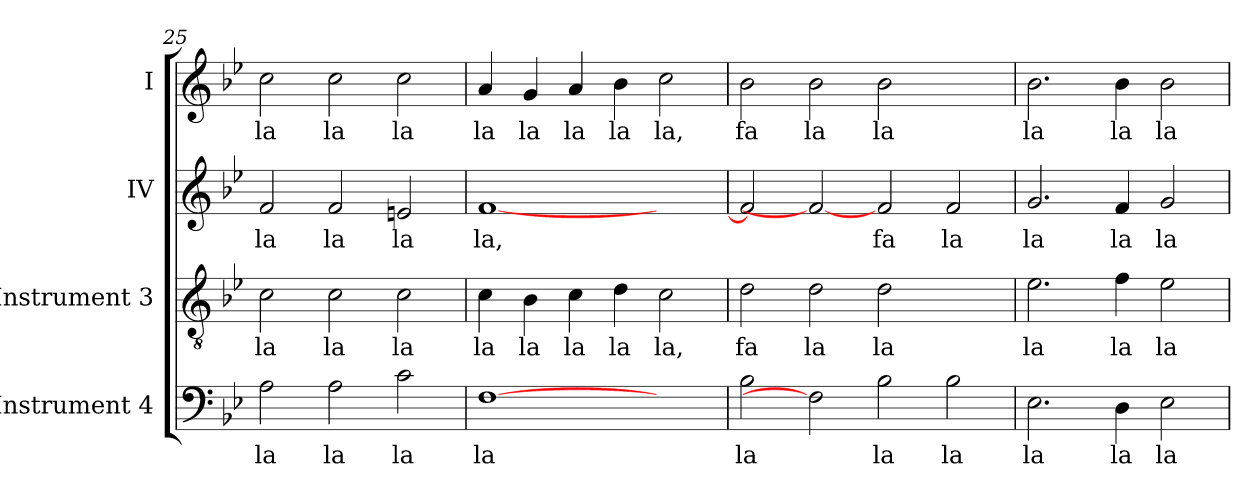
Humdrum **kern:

**kern	**text	**kern	**text	**kern	**text	**kern	**text
*part4	*part4	*part3	*part3	*part2	*part2	*part1	*part1
*staff4	*staff4	*staff3	*staff3	*staff2	*staff2	*staff1	*staff1
*I"Instrument 4	*	*I"Instrument 3	*	*I"IV	*	*I"I	*
!!LO:LB:g=z
*clefF4	*	*clefGv2	*	*clefG2	*	*clefG2	*
*k[b-e-]	*	*k[b-e-]	*	*k[b-e-]	*	*k[b-e-]	*
*B-:	*	*B-:	*	*B-:	*	*B-:	*
=25	=25	=25	=25	=25	=25	=25	=25
!	!LO:LY:b:cj	!	!LO:LY:b:cj	!	!LO:LY:b:cj	!	!LO:LY:b:cj
2A\	la	2c\	la	2f/	la	2cc\	la
!	!LO:LY:b:cj	!	!LO:LY:b:cj	!	!LO:LY:b:cj	!	!LO:LY:b:cj
2A\	la	2c\	la	2f/	la	2cc\	la
!	!LO:LY:b:cj	!	!LO:LY:b:cj	!	!LO:LY:b:cj	!	!LO:LY:b:cj
2c\	la	2c\	la	2en/	la	2cc\	la
=26	=26	=26	=26	=26	=26	=26	=26
!	!LO:LY:b:cj	!	!LO:LY:b:cj	!	!LO:LY:b:cj	!	!LO:LY:b:cj
[1F	la	4c\	la	[<1f	la,	4a/	la
!	!	!	!LO:LY:b:cj	!	!	!	!LO:LY:b:cj
.	.	4B-\	la	.	.	4g/	la
!	!	!	!LO:LY:b:cj	!	!	!	!LO:LY:b:cj
.	.	4c\	la	.	.	4a/	la
!	!	!	!LO:LY:b:cj	!	!	!	!LO:LY:b:cj
.	.	4d\	la	.	.	4b-\	la
!	!	!	!LO:LY:b:cj	!	!	!	!LO:LY:b:cj
2ryy	.	2c\	la,	2ryy	.	2cc\	la,
=27	=27	=27	=27	=27	=27	=27	=27
!	!LO:LY:b:cj	!	!LO:LY:b:cj	!	!	!	!LO:LY:b:cj
2B-\	la	2d\	fa	2f/]	.	2b-\	fa
!	!	!	!LO:LY:b:cj	!	!	!	!LO:LY:b:cj
2F]	.	2d\	la	2f_	.	2b-\	la
!	!LO:LY:b:cj	!	!LO:LY:b:cj	!	!LO:LY:b:cj	!	!LO:LY:b:cj
2B-\	la	2d\	la	2f/	fa	2b-\	la
!	!LO:LY:b:cj	!	!	!	!LO:LY:b:cj	!	!
2B-\	la	2ryy	.	2f/	la	2ryy	.
=28	=28	=28	=28	=28	=28	=28	=28
!	!LO:LY:b:cj	!	!LO:LY:b:cj	!	!LO:LY:b:cj	!	!LO:LY:b:cj
2.E-\	la	2.e-\	la	2.g/	la	2.b-\	la
!	!LO:LY:b:cj	!	!LO:LY:b:cj	!	!LO:LY:b:cj	!	!LO:LY:b:cj
4D\	la	4f\	la	4f/	la	4b-\	la
!	!LO:LY:b:cj	!	!LO:LY:b:cj	!	!LO:LY:b:cj	!	!LO:LY:b:cj
2E-\	la	2e-\	la	2g/	la	2b-\	la
=	=	=	=	=	=	=	=
*-	*-	*-	*-	*-	*-	*-	*-
